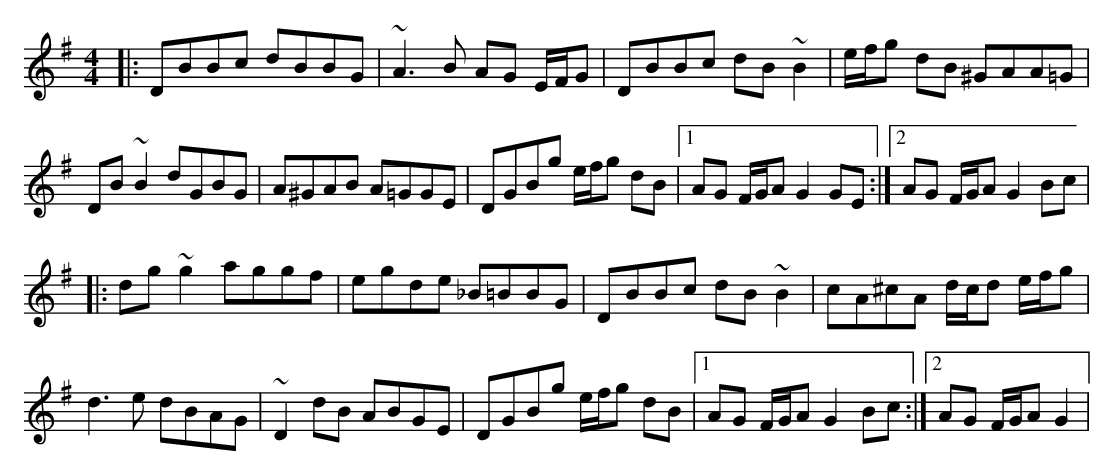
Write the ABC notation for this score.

X:1
M:4/4
K:G
|:DBBc dBBG|~A3 B AG E/F/G|DBBc dB ~B2|e/f/g dB ^GAA=G|
DB ~B2 dGBG|A^GAB A=GGE|DGBg e/f/g dB|1 AG F/G/A G2 GE:|2 AG F/G/A G2 Bc|
|:dg ~g2 aggf|egde _B=BBG|DBBc dB ~B2|cA^cA d/c/d e/f/g|
d3 e dBAG|~D2 dB ABGE|DGBg e/f/g dB|1 AG F/G/A G2 Bc:|2 AG F/G/A G2|
